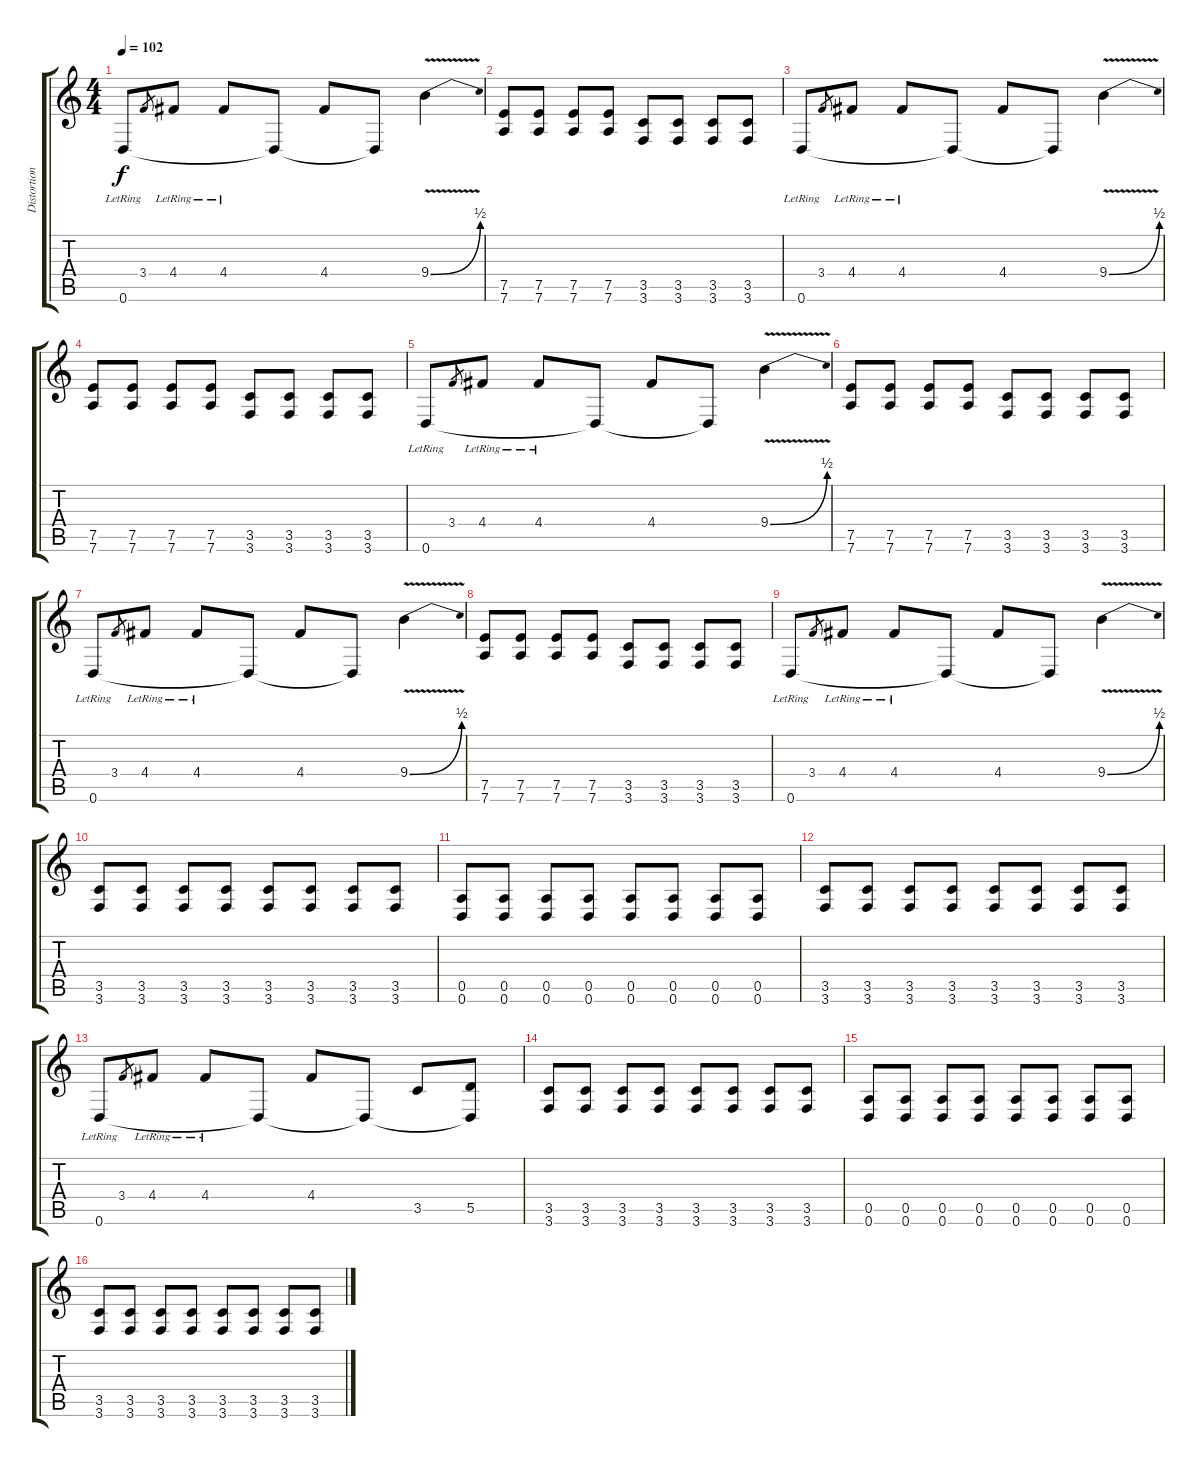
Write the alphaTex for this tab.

\track ("Distortion" "Distortion") {instrument overdrivenguitar}
\staff {score tabs}
\tuning (E4 B3 G3 D3 A2 D2) {hide}
\ts (4 4)
\tempo 102
\clef g2
\ks c
0.6{lr}.8{dy f} 3.4.8{gr} 4.4{lr}.8 4.4{lr}.8 0.6{t}.8 4.4.8 0.6{t}.8 9.4{be (bend 0 0 60 2) v}.4 |
(7.5 7.6).8 (7.5 7.6).8 (7.5 7.6).8 (7.5 7.6).8 (3.5 3.6).8 (3.5 3.6).8 (3.5 3.6).8 (3.5 3.6).8 |
0.6{lr}.8 3.4.8{gr} 4.4{lr}.8 4.4{lr}.8 0.6{t}.8 4.4.8 0.6{t}.8 9.4{be (bend 0 0 60 2) v}.4 |
(7.5 7.6).8 (7.5 7.6).8 (7.5 7.6).8 (7.5 7.6).8 (3.5 3.6).8 (3.5 3.6).8 (3.5 3.6).8 (3.5 3.6).8 |
0.6{lr}.8 3.4.8{gr} 4.4{lr}.8 4.4{lr}.8 0.6{t}.8 4.4.8 0.6{t}.8 9.4{be (bend 0 0 60 2) v}.4 |
(7.5 7.6).8 (7.5 7.6).8 (7.5 7.6).8 (7.5 7.6).8 (3.5 3.6).8 (3.5 3.6).8 (3.5 3.6).8 (3.5 3.6).8 |
0.6{lr}.8 3.4.8{gr} 4.4{lr}.8 4.4{lr}.8 0.6{t}.8 4.4.8 0.6{t}.8 9.4{be (bend 0 0 60 2) v}.4 |
(7.5 7.6).8 (7.5 7.6).8 (7.5 7.6).8 (7.5 7.6).8 (3.5 3.6).8 (3.5 3.6).8 (3.5 3.6).8 (3.5 3.6).8 |
0.6{lr}.8 3.4.8{gr} 4.4{lr}.8 4.4{lr}.8 0.6{t}.8 4.4.8 0.6{t}.8 9.4{be (bend 0 0 60 2) v}.4 |
(3.5 3.6).8 (3.5 3.6).8 (3.5 3.6).8 (3.5 3.6).8 (3.5 3.6).8 (3.5 3.6).8 (3.5 3.6).8 (3.5 3.6).8 |
(0.5 0.6).8 (0.5 0.6).8 (0.5 0.6).8 (0.5 0.6).8 (0.5 0.6).8 (0.5 0.6).8 (0.5 0.6).8 (0.5 0.6).8 |
(3.5 3.6).8 (3.5 3.6).8 (3.5 3.6).8 (3.5 3.6).8 (3.5 3.6).8 (3.5 3.6).8 (3.5 3.6).8 (3.5 3.6).8 |
0.6{lr}.8 3.4.8{gr} 4.4{lr}.8 4.4{lr}.8 0.6{t}.8 4.4.8 0.6{t}.8 3.5.8 (5.5 0.6{t}).8 |
(3.5 3.6).8 (3.5 3.6).8 (3.5 3.6).8 (3.5 3.6).8 (3.5 3.6).8 (3.5 3.6).8 (3.5 3.6).8 (3.5 3.6).8 |
(0.5 0.6).8 (0.5 0.6).8 (0.5 0.6).8 (0.5 0.6).8 (0.5 0.6).8 (0.5 0.6).8 (0.5 0.6).8 (0.5 0.6).8 |
(3.5 3.6).8 (3.5 3.6).8 (3.5 3.6).8 (3.5 3.6).8 (3.5 3.6).8 (3.5 3.6).8 (3.5 3.6).8 (3.5 3.6).8
